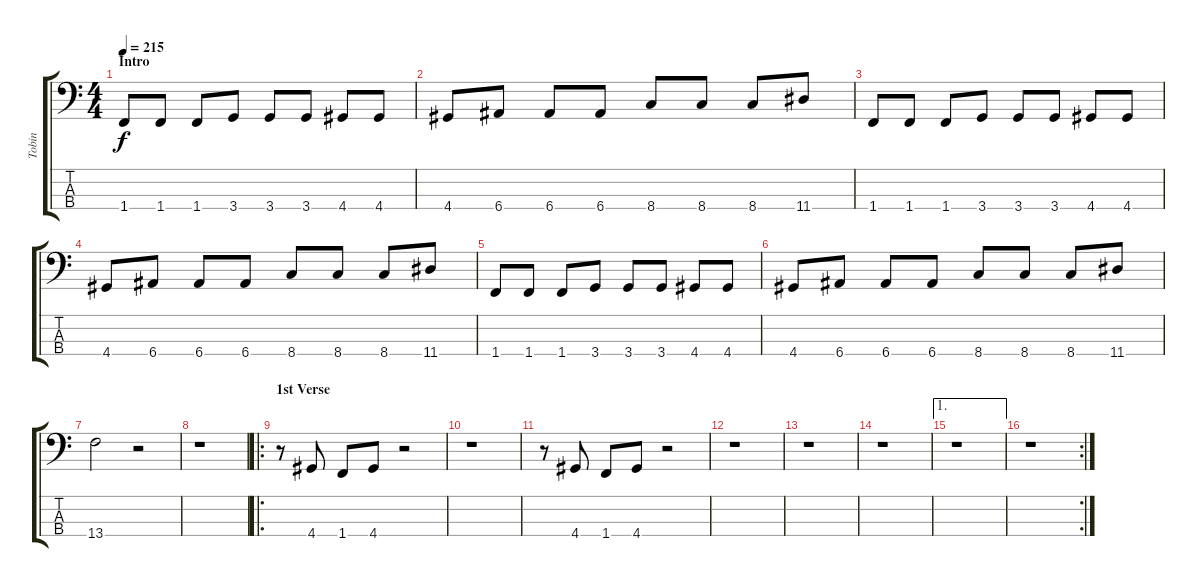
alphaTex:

\track ("Tobin" "Tobin") {instrument electricbassfinger}
\staff {score tabs}
\tuning (G2 D2 A1 E1) {hide}
\ts (4 4)
\section ("" "Intro")
\tempo 215
\clef f4
\ks c
1.4.8{dy f instrument electricbassfinger} 1.4.8 1.4.8 3.4.8 3.4.8 3.4.8 4.4.8 4.4.8 |
4.4.8 6.4.8 6.4.8 6.4.8 8.4.8 8.4.8 8.4.8 11.4.8 |
1.4.8 1.4.8 1.4.8 3.4.8 3.4.8 3.4.8 4.4.8 4.4.8 |
4.4.8 6.4.8 6.4.8 6.4.8 8.4.8 8.4.8 8.4.8 11.4.8 |
1.4.8 1.4.8 1.4.8 3.4.8 3.4.8 3.4.8 4.4.8 4.4.8 |
4.4.8 6.4.8 6.4.8 6.4.8 8.4.8 8.4.8 8.4.8 11.4.8 |
13.4.2 r.2 |
r.1 |
\ro
\section ("" "1st Verse")
r.8 4.4.8 1.4.8 4.4.8 r.2 |
r.1 |
r.8 4.4.8 1.4.8 4.4.8 r.2 |
r.1 |
r.1 |
r.1 |
\ae 1
r.1 |
\rc 2
r.1
